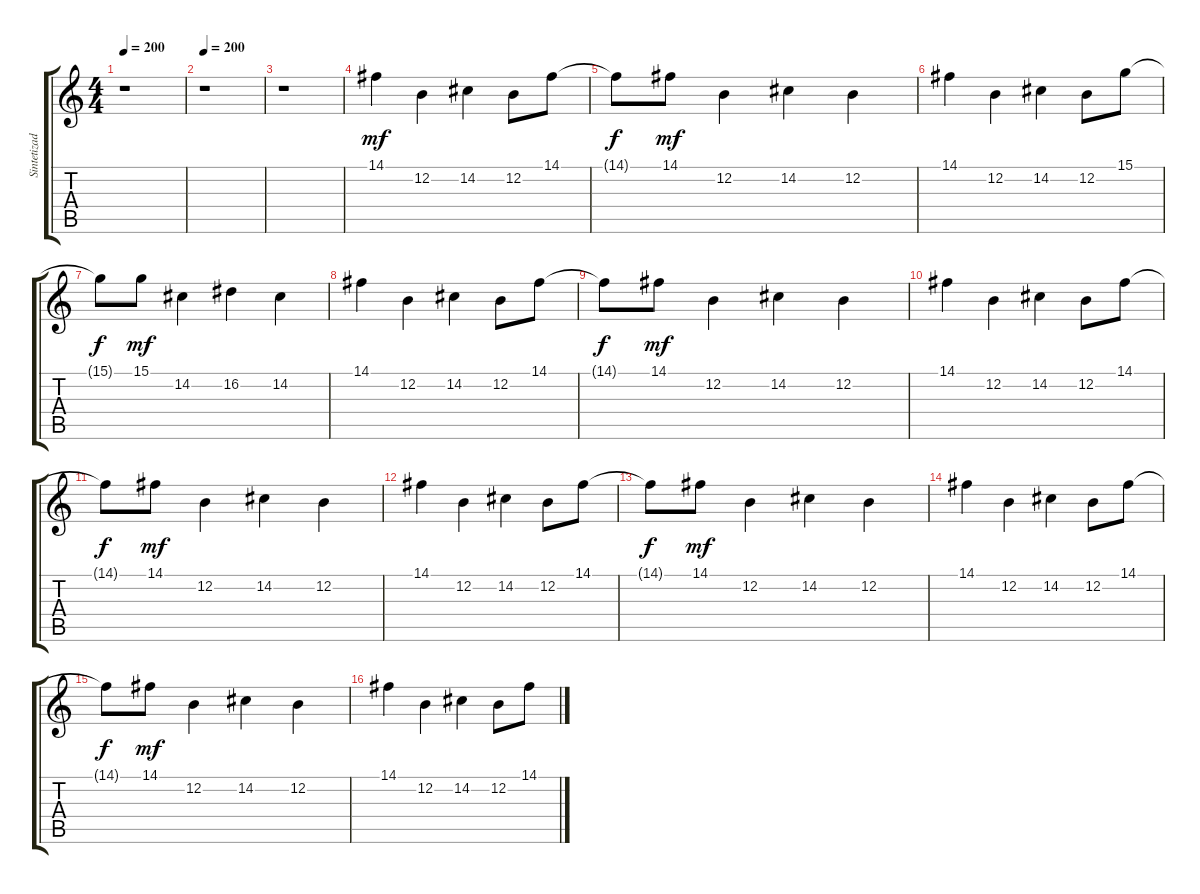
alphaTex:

\track ("Sintetizador 1" "Sintetizad") {instrument stringensemble1}
\staff {score tabs}
\tuning (E4 B3 G3 D3 A2 E2) {hide}
\ts (4 4)
\tempo 200
\clef g2
\ks c
r.1{dy mf instrument stringensemble1} |
\tempo 200
r.1 |
r.1 |
14.1.4 12.2.4 14.2.4 12.2.8 14.1.8 |
14.1{t}.8{dy f} 14.1.8{dy mf} 12.2.4 14.2.4 12.2.4 |
14.1.4 12.2.4 14.2.4 12.2.8 15.1.8 |
15.1{t}.8{dy f} 15.1.8{dy mf} 14.2.4 16.2.4 14.2.4 |
14.1.4 12.2.4 14.2.4 12.2.8 14.1.8 |
14.1{t}.8{dy f} 14.1.8{dy mf} 12.2.4 14.2.4 12.2.4 |
14.1.4 12.2.4 14.2.4 12.2.8 14.1.8 |
14.1{t}.8{dy f} 14.1.8{dy mf} 12.2.4 14.2.4 12.2.4 |
14.1.4 12.2.4 14.2.4 12.2.8 14.1.8 |
14.1{t}.8{dy f} 14.1.8{dy mf} 12.2.4 14.2.4 12.2.4 |
14.1.4 12.2.4 14.2.4 12.2.8 14.1.8 |
14.1{t}.8{dy f} 14.1.8{dy mf} 12.2.4 14.2.4 12.2.4 |
14.1.4 12.2.4 14.2.4 12.2.8 14.1.8
